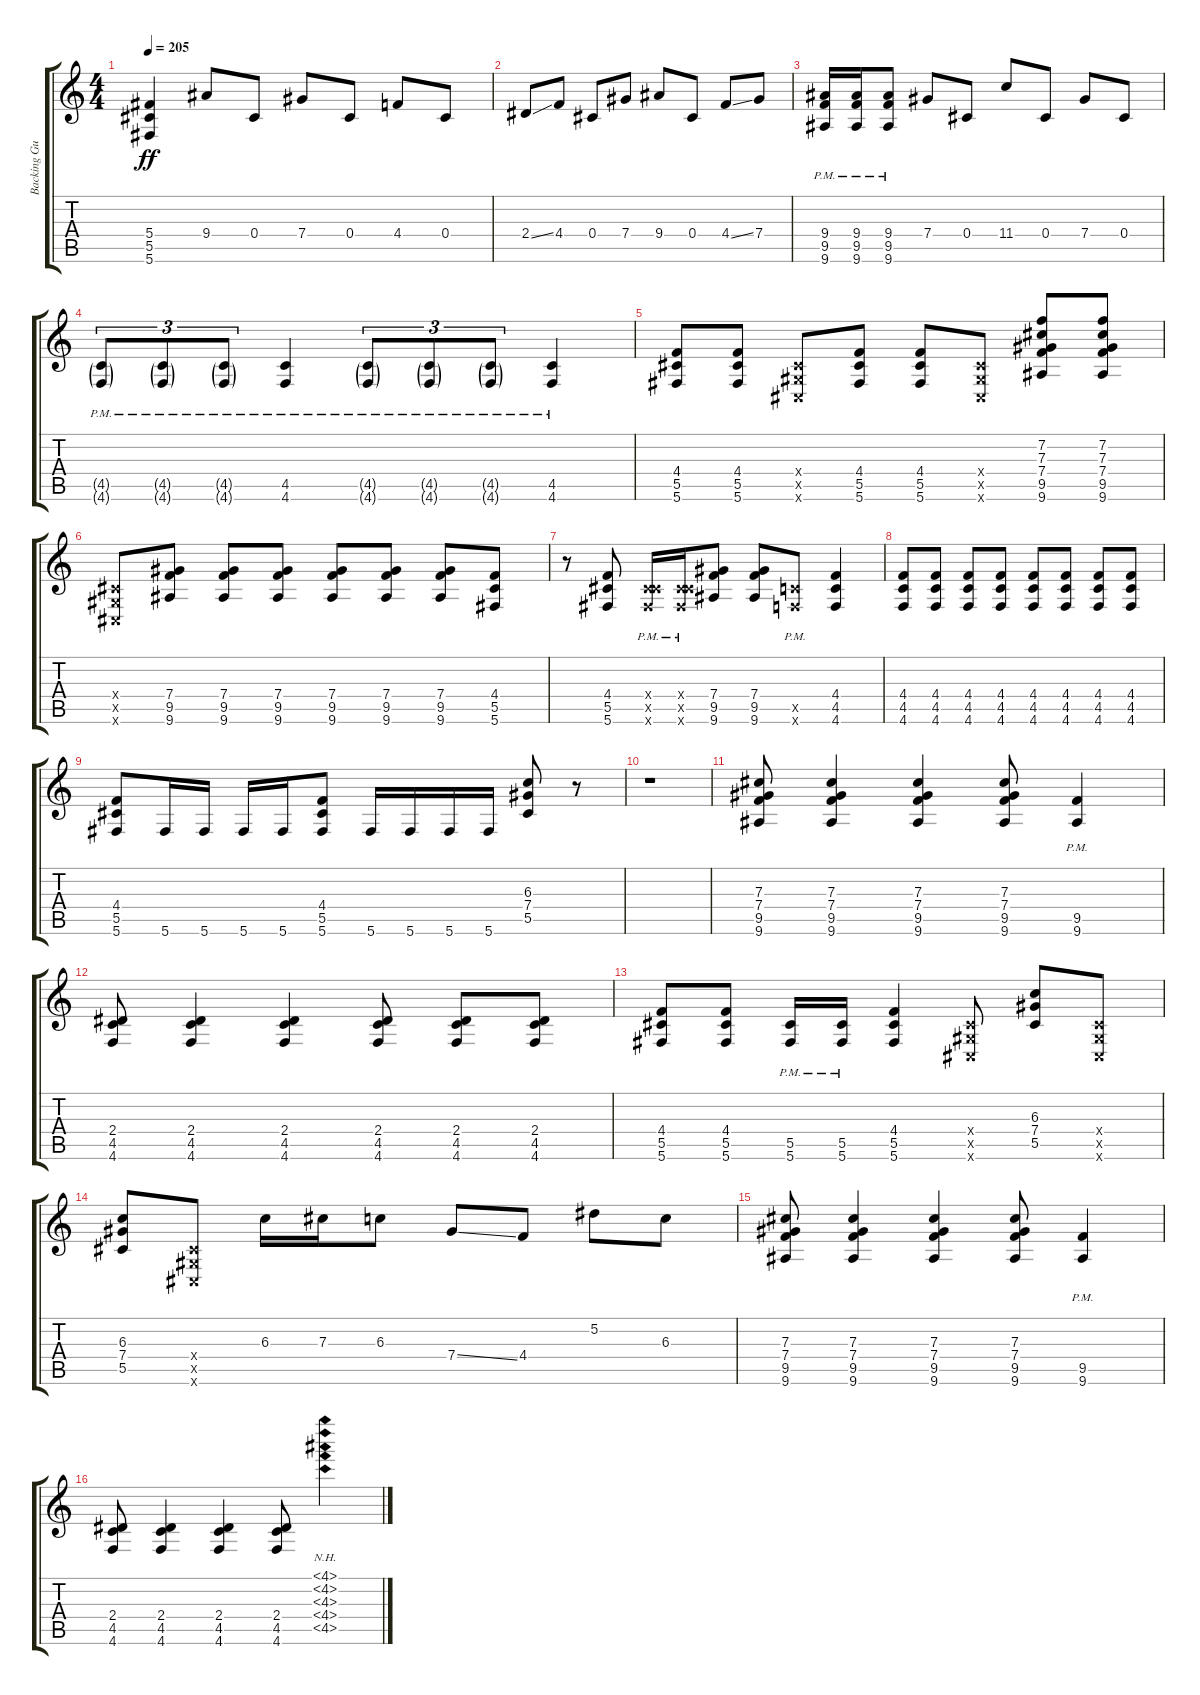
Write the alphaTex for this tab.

\track ("Backing Guitar R" "Backing Gu") {instrument distortionguitar}
\staff {score tabs}
\tuning (Eb4 Bb3 Gb3 Db3 Ab2 Db2) {hide}
\ts (4 4)
\tempo 205
\clef g2
\ks c
(5.4 5.5 5.6).4{dy ff} 9.4.8 0.4.8 7.4.8 0.4.8 4.4.8 0.4.8 |
2.4{ss}.8 4.4.8 0.4.8 7.4.8 9.4.8 0.4.8 4.4{ss}.8 7.4.8 |
(9.4{pm} 9.5{pm} 9.6{pm}).16 (9.4{pm} 9.5{pm} 9.6{pm}).16 (9.4{pm} 9.5{pm} 9.6{pm}).8 7.4.8 0.4.8 11.4.8 0.4.8 7.4.8 0.4.8 |
(4.5{g pm} 4.6{g pm}).8{tu (3 2)} (4.5{g pm} 4.6{g pm}).8{tu (3 2)} (4.5{g pm} 4.6{g pm}).8{tu (3 2)} (4.5{pm} 4.6{pm}).4 (4.5{g pm} 4.6{g pm}).8{tu (3 2)} (4.5{g pm} 4.6{g pm}).8{tu (3 2)} (4.5{g pm} 4.6{g pm}).8{tu (3 2)} (4.5{pm} 4.6{pm}).4 |
(4.4 5.5 5.6).8 (4.4 5.5 5.6).8 (0.4{x} 0.5{x} 0.6{x}).8 (4.4 5.5 5.6).8 (4.4 5.5 5.6).8 (0.4{x} 0.5{x} 0.6{x}).8 (7.2 7.3 7.4 9.5 9.6).8 (7.2 7.3 7.4 9.5 9.6).8 |
(0.4{x} 0.5{x} 0.6{x}).8 (7.4 9.5 9.6).8 (7.4 9.5 9.6).8 (7.4 9.5 9.6).8 (7.4 9.5 9.6).8 (7.4 9.5 9.6).8 (7.4 9.5 9.6).8 (4.4 5.5 5.6).8 |
r.8 (4.4 5.5 5.6).8 (0.4{x} 5.5{pm x} 5.6{pm x}).16 (0.4{x} 5.5{pm x} 5.6{pm x}).16 (7.4 9.5 9.6).8 (7.4 9.5 9.6).8 (4.5{pm x} 4.6{pm x}).8 (4.4 4.5 4.6).4 |
(4.4 4.5 4.6).8 (4.4 4.5 4.6).8 (4.4 4.5 4.6).8 (4.4 4.5 4.6).8 (4.4 4.5 4.6).8 (4.4 4.5 4.6).8 (4.4 4.5 4.6).8 (4.4 4.5 4.6).8 |
(4.4 5.5 5.6).8 5.6.16 5.6.16 5.6.16 5.6.16 (4.4 5.5 5.6).8 5.6.16 5.6.16 5.6.16 5.6.16 (6.3 7.4 5.5).8 r.8 |
r.1 |
(7.3 7.4 9.5 9.6).8 (7.3 7.4 9.5 9.6).4 (7.3 7.4 9.5 9.6).4 (7.3 7.4 9.5 9.6).8 (9.5{pm} 9.6{pm}).4 |
(2.4 4.5 4.6).8 (2.4 4.5 4.6).4 (2.4 4.5 4.6).4 (2.4 4.5 4.6).8 (2.4 4.5 4.6).8 (2.4 4.5 4.6).8 |
(4.4 5.5 5.6).8 (4.4 5.5 5.6).8 (5.5{pm} 5.6{pm}).16 (5.5{pm} 5.6{pm}).16 (4.4 5.5 5.6).4 (0.4{x} 0.5{x} 0.6{x}).8 (6.3 7.4 5.5).8 (0.4{x} 0.5{x} 0.6{x}).8 |
(6.3 7.4 5.5).8 (0.4{x} 0.5{x} 0.6{x}).8 6.3.16 7.3.16 6.3.8 7.4{ss}.8 4.4.8 5.2.8 6.3.8 |
(7.3 7.4 9.5 9.6).8 (7.3 7.4 9.5 9.6).4 (7.3 7.4 9.5 9.6).4 (7.3 7.4 9.5 9.6).8 (9.5{pm} 9.6{pm}).4 |
(2.4 4.5 4.6).8 (2.4 4.5 4.6).4 (2.4 4.5 4.6).4 (2.4 4.5 4.6).8 (4.1{nh} 4.2{nh} 4.3{nh} 4.4{nh} 4.5{nh}).4
